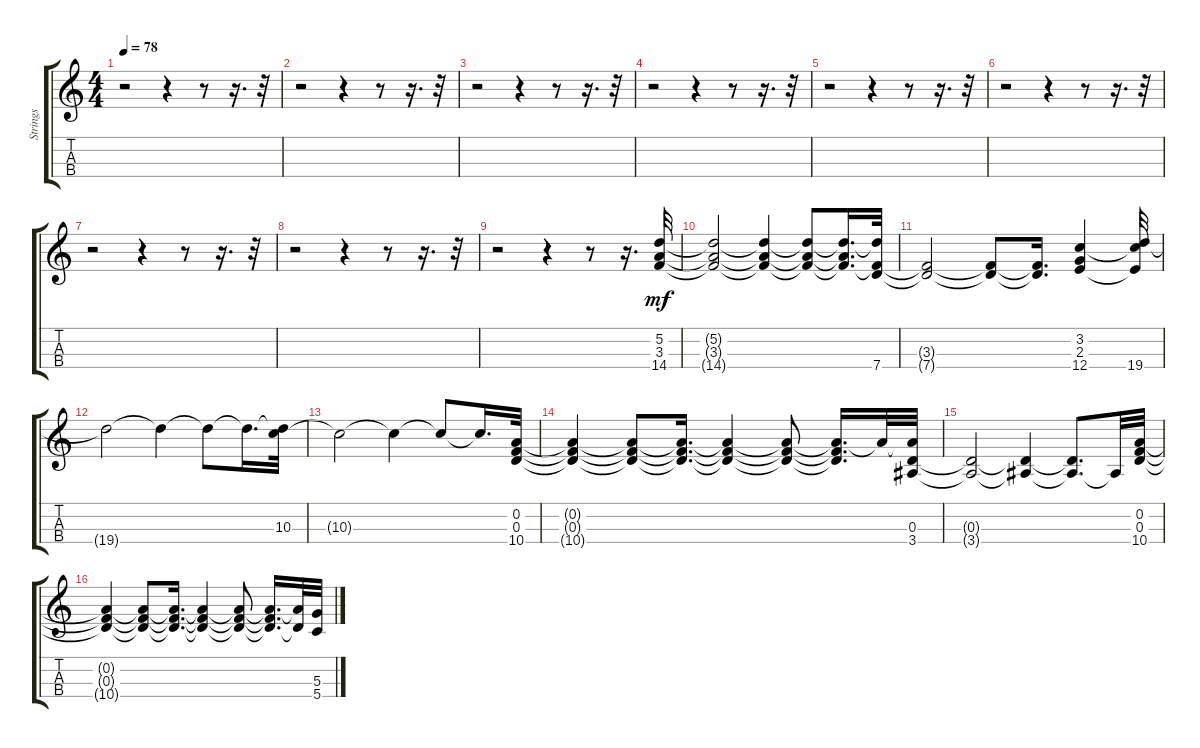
\track ("Strings             " "Strings   ") {instrument violin}
\staff {score tabs}
\tuning (E5 A4 D4 G3) {hide}
\ts (4 4)
\tempo 78
\clef g2
\ks c
r.2{dy mf} r.4 r.8 r.16{d} r.32 |
r.2 r.4 r.8 r.16{d} r.32 |
r.2 r.4 r.8 r.16{d} r.32 |
r.2 r.4 r.8 r.16{d} r.32 |
r.2 r.4 r.8 r.16{d} r.32 |
r.2 r.4 r.8 r.16{d} r.32 |
r.2 r.4 r.8 r.16{d} r.32 |
r.2 r.4 r.8 r.16{d} r.32 |
r.2 r.4 r.8 r.16{d} (5.2 3.3 14.4).32 |
(5.2{t} 3.3{t} 14.4{t}).2 (5.2{t} 3.3{t} 14.4{t}).4 (5.2{t} 3.3{t} 14.4{t}).8 (5.2{t} 3.3{t} 14.4{t}).16{d} (5.2{t} 3.3{t} 7.4).32 |
(3.3{t} 7.4{t}).2 (3.3{t} 7.4{t}).8 (3.3{t} 7.4{t}).16{d} (3.2 2.3 12.4).4 (3.2{t} 2.3{t} 19.4).32 |
19.4{t}.2 19.4{t}.4 19.4{t}.8 19.4{t}.16{d} (10.3 19.4{t}).32 |
10.3{t}.2 10.3{t}.4 10.3{t}.8 10.3{t}.16{d} (0.2 0.3 10.4).32 |
(0.2{t} 0.3{t} 10.4{t}).4 (0.2{t} 0.3{t} 10.4{t}).8 (0.2{t} 0.3{t} 10.4{t}).16{d} (0.2{t} 0.3{t} 10.4{t}).4 (0.2{t} 0.3{t} 10.4{t}).8 (0.2{t} 0.3{t} 10.4{t}).16{d} 0.2{t}.32 (0.2{t} 0.3 3.4).32 |
(0.3{t} 3.4{t}).2 (0.3{t} 3.4{t}).4 (0.3{t} 3.4{t}).8{d} 3.4{t}.32 (0.2 0.3 10.4).32 |
(0.2{t} 0.3{t} 10.4{t}).4 (0.2{t} 0.3{t} 10.4{t}).8 (0.2{t} 0.3{t} 10.4{t}).16{d} (0.2{t} 0.3{t} 10.4{t}).4 (0.2{t} 0.3{t} 10.4{t}).8 (0.2{t} 0.3{t} 10.4{t}).16{d} (0.2{t} 0.3{t}).32 (5.3 5.4).32
